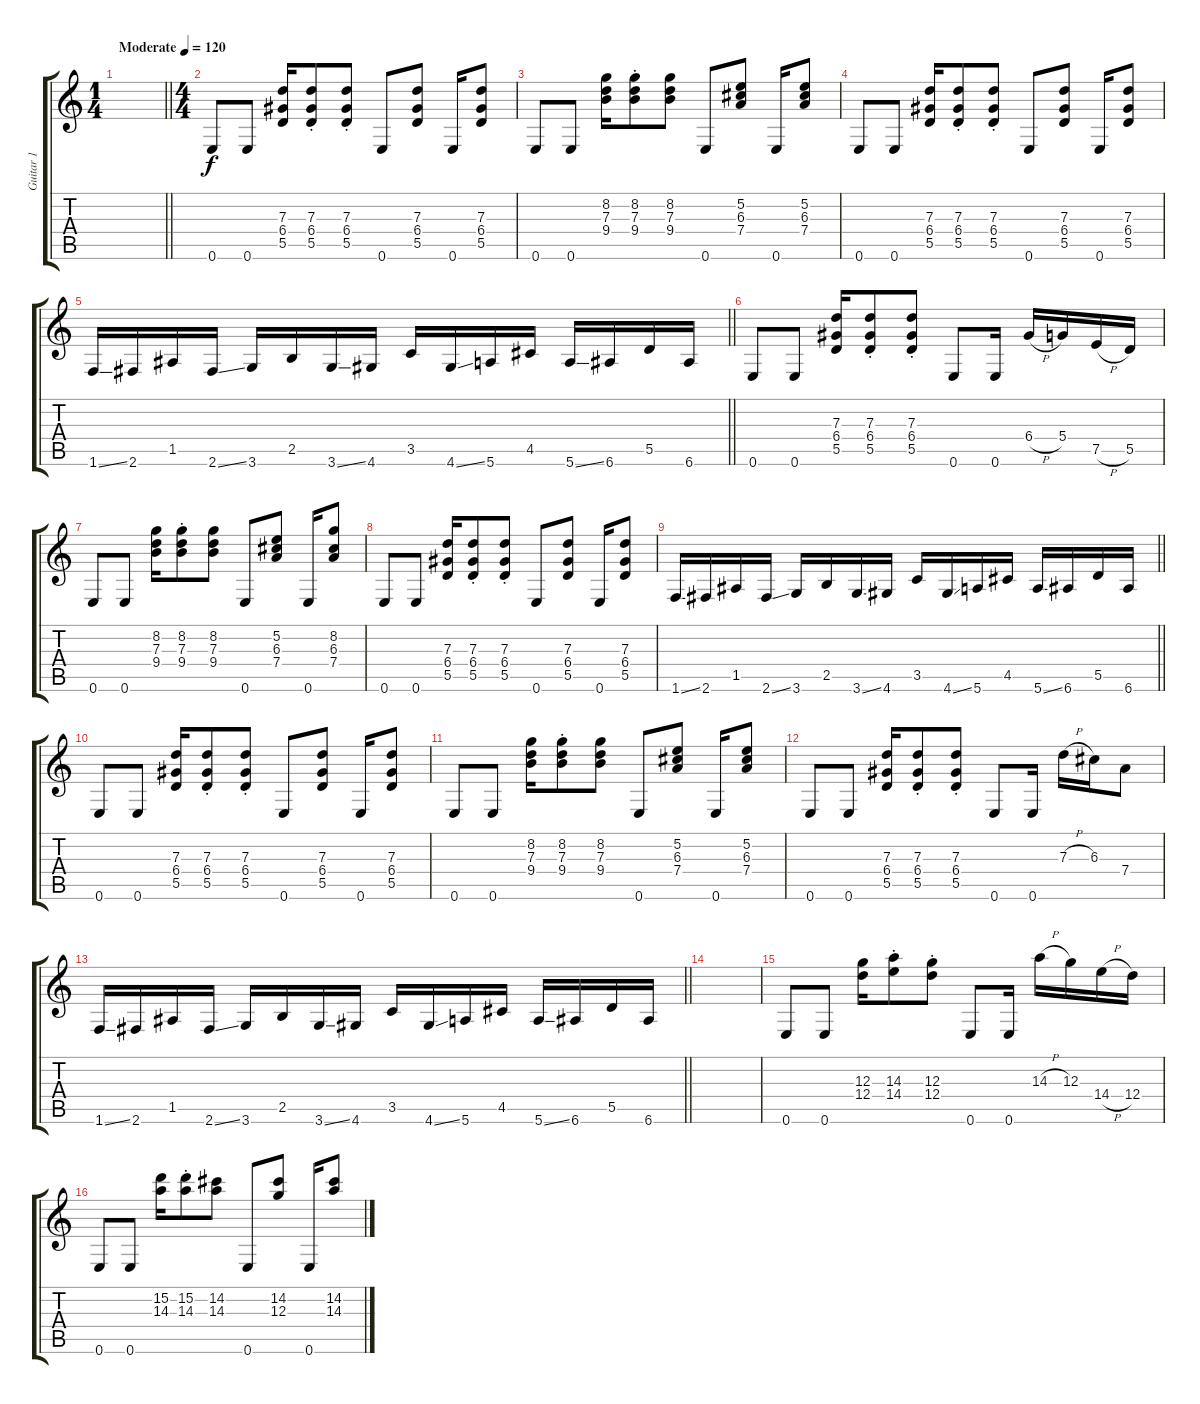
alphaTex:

\track ("Guitar 1" "Guitar 1") {instrument distortionguitar}
\staff {score tabs}
\tuning (E4 B3 G3 D3 A2 E2) {hide}
\ts (1 4)
\tempo (120 "Moderate")
\clef g2
\barLineRight lightlight
\ks c
|
\ts (4 4)
0.6.8 0.6.8 (7.3 6.4 5.5).16 (7.3{st} 6.4{st} 5.5{st}).8 (7.3{st} 6.4{st} 5.5{st}).8 0.6.8 (7.3 6.4 5.5).8 0.6.16 (7.3 6.4 5.5).8 |
0.6.8 0.6.8 (8.2 7.3 9.4).16 (8.2{st} 7.3{st} 9.4{st}).8 (8.2 7.3 9.4).8 0.6.8 (5.2 6.3 7.4).8 0.6.16 (5.2 6.3 7.4).8 |
0.6.8 0.6.8 (7.3 6.4 5.5).16 (7.3{st} 6.4{st} 5.5{st}).8 (7.3{st} 6.4{st} 5.5{st}).8 0.6.8 (7.3 6.4 5.5).8 0.6.16 (7.3 6.4 5.5).8 |
\barLineRight lightlight
1.6{ss}.16 2.6.16 1.5.16 2.6{ss}.16 3.6.16 2.5.16 3.6{ss}.16 4.6.16 3.5.16 4.6{ss}.16 5.6.16 4.5.16 5.6{ss}.16 6.6.16 5.5.16 6.6.16 |
0.6.8 0.6.8 (7.3 6.4 5.5).16 (7.3{st} 6.4{st} 5.5{st}).8 (7.3{st} 6.4{st} 5.5{st}).8 0.6.8 0.6.16 6.4{h}.16 5.4.16 7.5{h}.16 5.5.16 |
0.6.8 0.6.8 (8.2 7.3 9.4).16 (8.2{st} 7.3{st} 9.4{st}).8 (8.2 7.3 9.4).8 0.6.8 (5.2 6.3 7.4).8 0.6.16 (8.2 6.3 7.4).8 |
0.6.8 0.6.8 (7.3 6.4 5.5).16 (7.3{st} 6.4{st} 5.5{st}).8 (7.3{st} 6.4{st} 5.5{st}).8 0.6.8 (7.3 6.4 5.5).8 0.6.16 (7.3 6.4 5.5).8 |
\barLineRight lightlight
1.6{ss}.16 2.6.16 1.5.16 2.6{ss}.16 3.6.16 2.5.16 3.6{ss}.16 4.6.16 3.5.16 4.6{ss}.16 5.6.16 4.5.16 5.6{ss}.16 6.6.16 5.5.16 6.6.16 |
0.6.8 0.6.8 (7.3 6.4 5.5).16 (7.3{st} 6.4{st} 5.5{st}).8 (7.3{st} 6.4{st} 5.5{st}).8 0.6.8 (7.3 6.4 5.5).8 0.6.16 (7.3 6.4 5.5).8 |
0.6.8 0.6.8 (8.2 7.3 9.4).16 (8.2{st} 7.3{st} 9.4{st}).8 (8.2 7.3 9.4).8 0.6.8 (5.2 6.3 7.4).8 0.6.16 (5.2 6.3 7.4).8 |
0.6.8 0.6.8 (7.3 6.4 5.5).16 (7.3{st} 6.4{st} 5.5{st}).8 (7.3{st} 6.4{st} 5.5{st}).8 0.6.8 0.6.16 7.3{h}.16 6.3.16 7.4.8 |
\barLineRight lightlight
1.6{ss}.16 2.6.16 1.5.16 2.6{ss}.16 3.6.16 2.5.16 3.6{ss}.16 4.6.16 3.5.16 4.6{ss}.16 5.6.16 4.5.16 5.6{ss}.16 6.6.16 5.5.16 6.6.16 |
|
0.6.8 0.6.8 (12.3 12.4).16 (14.3{st} 14.4{st}).8 (12.3{st} 12.4{st}).8 0.6.8 0.6.16 14.3{h}.16 12.3.16 14.4{h}.16 12.4.16 |
0.6.8 0.6.8 (15.2 14.3).16 (15.2{st} 14.3{st}).8 (14.2 14.3).8 0.6.8 (14.2 12.3).8 0.6.16 (14.2 14.3).8
